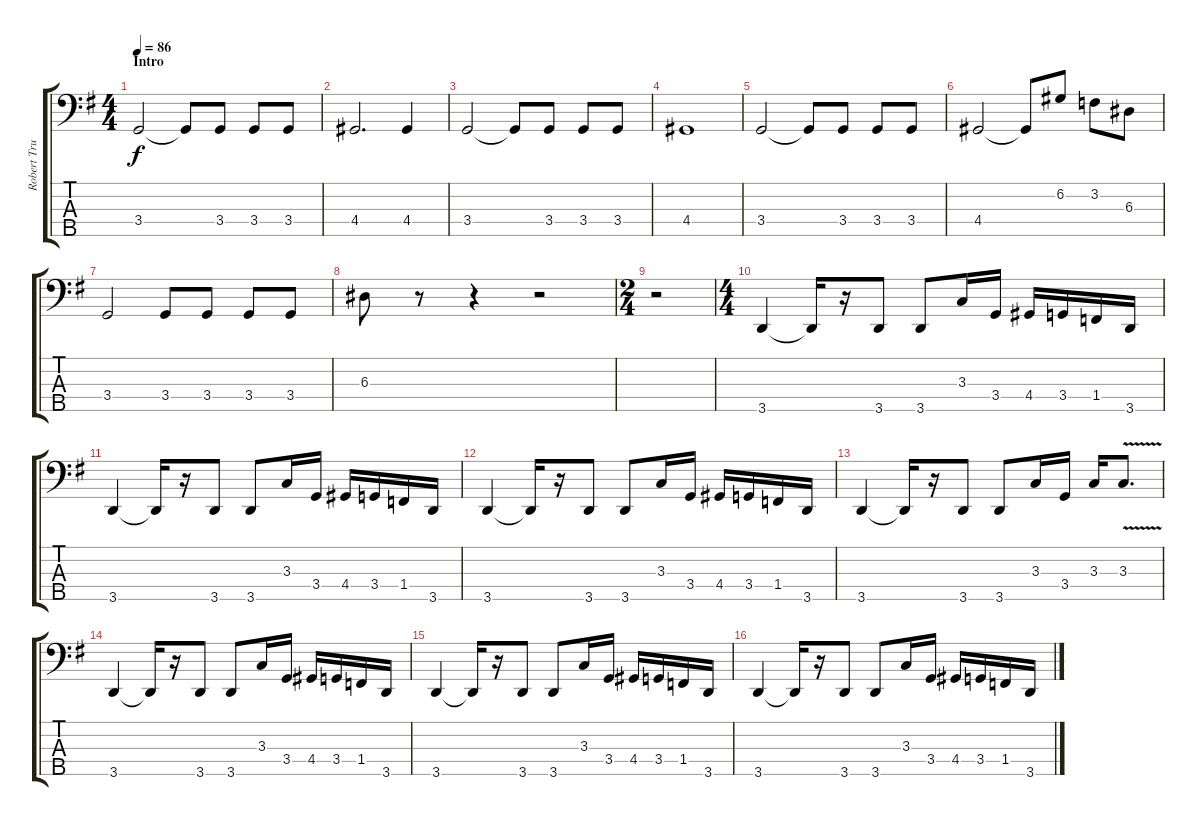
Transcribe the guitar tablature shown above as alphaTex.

\track ("Robert Trujillo" "Robert Tru") {instrument electricbassfinger}
\staff {score tabs}
\tuning (G2 D2 A1 E1 B0) {hide}
\ts (4 4)
\section ("" "Intro")
\tempo 86
\clef f4
\ks g
3.4.2{dy f instrument electricbassfinger} 3.4{t}.8 3.4.8 3.4.8 3.4.8 |
4.4.2{d} 4.4.4 |
3.4.2 3.4{t}.8 3.4.8 3.4.8 3.4.8 |
4.4.1 |
3.4.2 3.4{t}.8 3.4.8 3.4.8 3.4.8 |
4.4.2 4.4{t}.8 6.2.8 3.2.8 6.3.8 |
3.4.2 3.4.8 3.4.8 3.4.8 3.4.8 |
6.3.8 r.8 r.4 r.2 |
\ts (2 4)
r.2 |
\ts (4 4)
3.5.4 3.5{t}.16 r.16 3.5.8 3.5.8 3.3.16 3.4.16 4.4.16 3.4.16 1.4.16 3.5.16 |
3.5.4 3.5{t}.16 r.16 3.5.8 3.5.8 3.3.16 3.4.16 4.4.16 3.4.16 1.4.16 3.5.16 |
3.5.4 3.5{t}.16 r.16 3.5.8 3.5.8 3.3.16 3.4.16 4.4.16 3.4.16 1.4.16 3.5.16 |
3.5.4 3.5{t}.16 r.16 3.5.8 3.5.8 3.3.16 3.4.16 3.3.16 3.3{v}.8{d} |
3.5.4 3.5{t}.16 r.16 3.5.8 3.5.8 3.3.16 3.4.16 4.4.16 3.4.16 1.4.16 3.5.16 |
3.5.4 3.5{t}.16 r.16 3.5.8 3.5.8 3.3.16 3.4.16 4.4.16 3.4.16 1.4.16 3.5.16 |
3.5.4 3.5{t}.16 r.16 3.5.8 3.5.8 3.3.16 3.4.16 4.4.16 3.4.16 1.4.16 3.5.16
